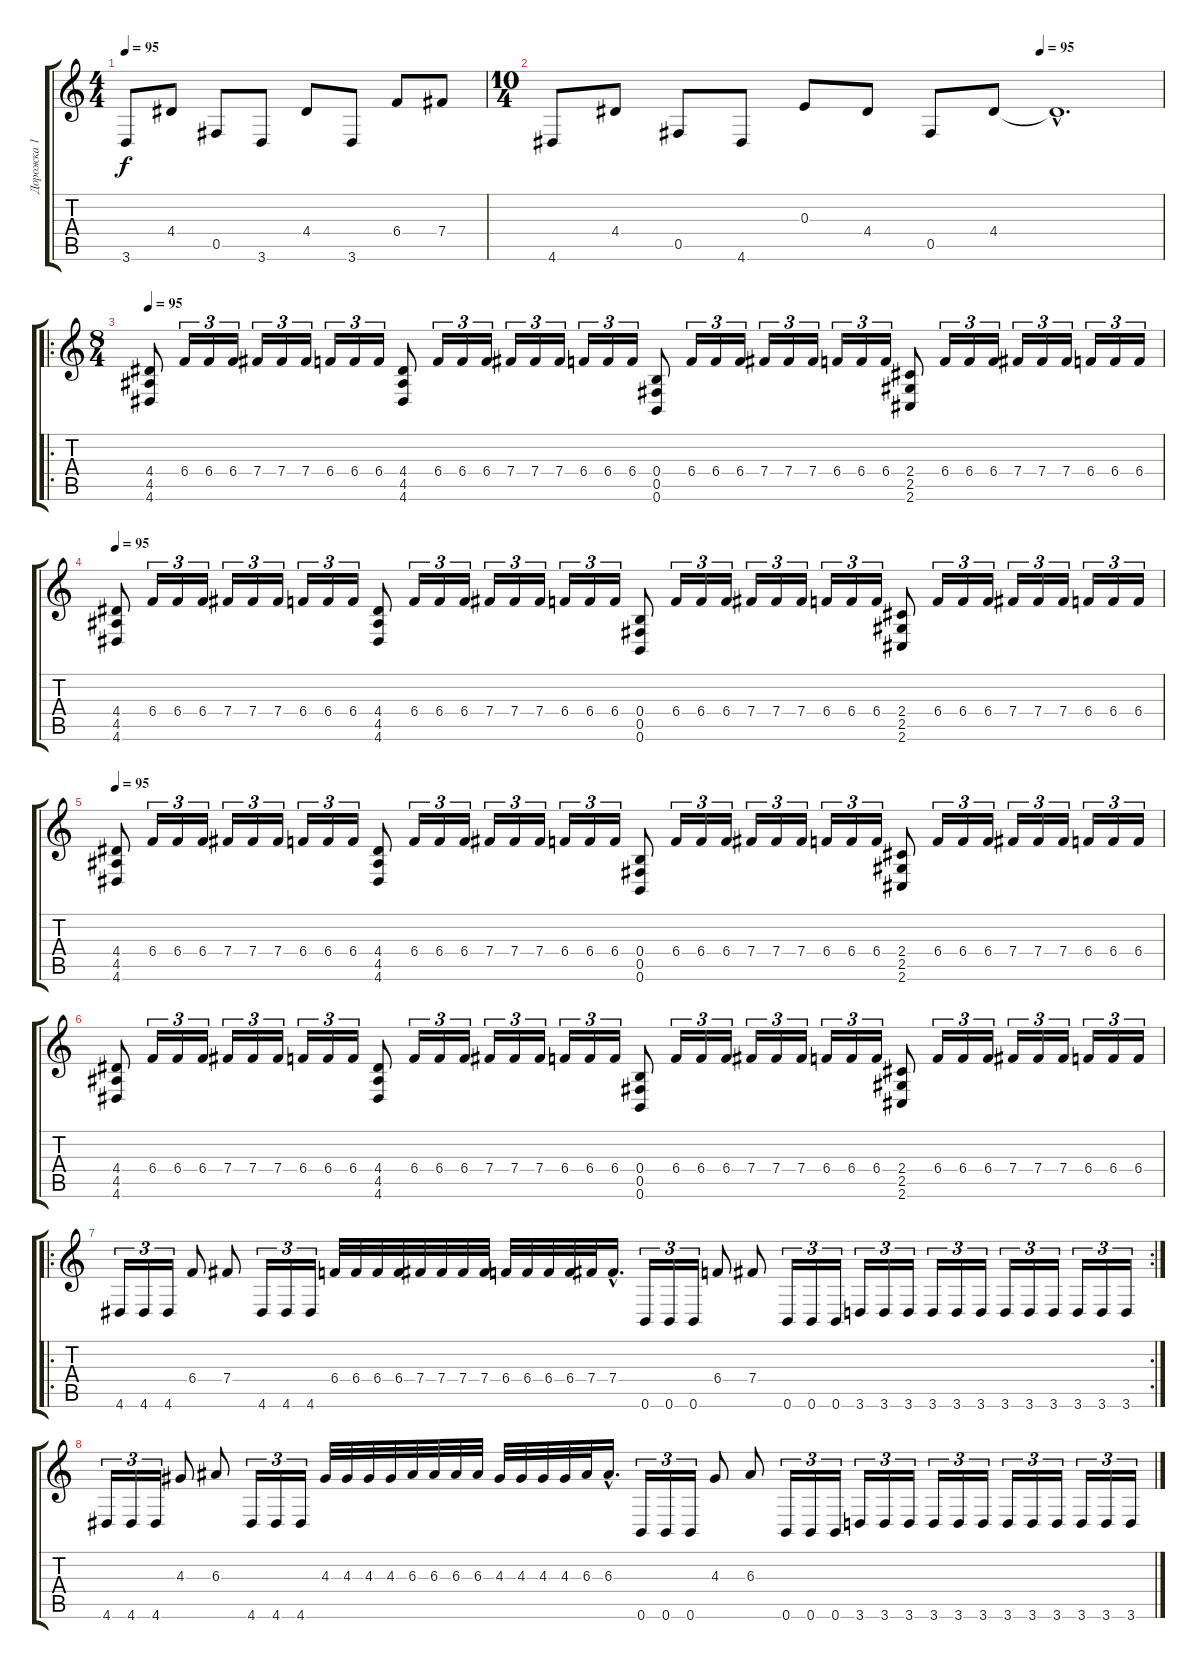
\track ("Дорожка 1" "Дорожка 1") {instrument electricguitarclean}
\staff {score tabs}
\tuning (Db4 Ab3 E3 B2 Gb2 B1) {hide}
\ts (4 4)
\tempo 95
\clef g2
\ks c
3.6.8{dy f} 4.4.8 0.5.8 3.6.8 4.4.8 3.6.8 6.4.8 7.4.8 |
\ts (10 4)
\tempo (95 0.8)
4.6.8 4.4.8 0.5.8 4.6.8 0.3.8 4.4.8 0.5.8 4.4.8 4.4{hac t}.1{d} |
\ro
\ts (8 4)
\tempo 100
\tempo 95
(4.4 4.5 4.6).8{instrument distortionguitar} 6.4.16{tu (3 2)} 6.4.16{tu (3 2)} 6.4.16{tu (3 2)} 7.4.16{tu (3 2)} 7.4.16{tu (3 2)} 7.4.16{tu (3 2)} 6.4.16{tu (3 2)} 6.4.16{tu (3 2)} 6.4.16{tu (3 2)} (4.4 4.5 4.6).8 6.4.16{tu (3 2)} 6.4.16{tu (3 2)} 6.4.16{tu (3 2)} 7.4.16{tu (3 2)} 7.4.16{tu (3 2)} 7.4.16{tu (3 2)} 6.4.16{tu (3 2)} 6.4.16{tu (3 2)} 6.4.16{tu (3 2)} (0.4 0.5 0.6).8 6.4.16{tu (3 2)} 6.4.16{tu (3 2)} 6.4.16{tu (3 2)} 7.4.16{tu (3 2)} 7.4.16{tu (3 2)} 7.4.16{tu (3 2)} 6.4.16{tu (3 2)} 6.4.16{tu (3 2)} 6.4.16{tu (3 2)} (2.4 2.5 2.6).8 6.4.16{tu (3 2)} 6.4.16{tu (3 2)} 6.4.16{tu (3 2)} 7.4.16{tu (3 2)} 7.4.16{tu (3 2)} 7.4.16{tu (3 2)} 6.4.16{tu (3 2)} 6.4.16{tu (3 2)} 6.4.16{tu (3 2)} |
\tempo 100
\tempo 95
(4.4 4.5 4.6).8{instrument distortionguitar} 6.4.16{tu (3 2)} 6.4.16{tu (3 2)} 6.4.16{tu (3 2)} 7.4.16{tu (3 2)} 7.4.16{tu (3 2)} 7.4.16{tu (3 2)} 6.4.16{tu (3 2)} 6.4.16{tu (3 2)} 6.4.16{tu (3 2)} (4.4 4.5 4.6).8 6.4.16{tu (3 2)} 6.4.16{tu (3 2)} 6.4.16{tu (3 2)} 7.4.16{tu (3 2)} 7.4.16{tu (3 2)} 7.4.16{tu (3 2)} 6.4.16{tu (3 2)} 6.4.16{tu (3 2)} 6.4.16{tu (3 2)} (0.4 0.5 0.6).8 6.4.16{tu (3 2)} 6.4.16{tu (3 2)} 6.4.16{tu (3 2)} 7.4.16{tu (3 2)} 7.4.16{tu (3 2)} 7.4.16{tu (3 2)} 6.4.16{tu (3 2)} 6.4.16{tu (3 2)} 6.4.16{tu (3 2)} (2.4 2.5 2.6).8 6.4.16{tu (3 2)} 6.4.16{tu (3 2)} 6.4.16{tu (3 2)} 7.4.16{tu (3 2)} 7.4.16{tu (3 2)} 7.4.16{tu (3 2)} 6.4.16{tu (3 2)} 6.4.16{tu (3 2)} 6.4.16{tu (3 2)} |
\tempo 100
\tempo 95
(4.4 4.5 4.6).8{instrument distortionguitar} 6.4.16{tu (3 2)} 6.4.16{tu (3 2)} 6.4.16{tu (3 2)} 7.4.16{tu (3 2)} 7.4.16{tu (3 2)} 7.4.16{tu (3 2)} 6.4.16{tu (3 2)} 6.4.16{tu (3 2)} 6.4.16{tu (3 2)} (4.4 4.5 4.6).8 6.4.16{tu (3 2)} 6.4.16{tu (3 2)} 6.4.16{tu (3 2)} 7.4.16{tu (3 2)} 7.4.16{tu (3 2)} 7.4.16{tu (3 2)} 6.4.16{tu (3 2)} 6.4.16{tu (3 2)} 6.4.16{tu (3 2)} (0.4 0.5 0.6).8 6.4.16{tu (3 2)} 6.4.16{tu (3 2)} 6.4.16{tu (3 2)} 7.4.16{tu (3 2)} 7.4.16{tu (3 2)} 7.4.16{tu (3 2)} 6.4.16{tu (3 2)} 6.4.16{tu (3 2)} 6.4.16{tu (3 2)} (2.4 2.5 2.6).8 6.4.16{tu (3 2)} 6.4.16{tu (3 2)} 6.4.16{tu (3 2)} 7.4.16{tu (3 2)} 7.4.16{tu (3 2)} 7.4.16{tu (3 2)} 6.4.16{tu (3 2)} 6.4.16{tu (3 2)} 6.4.16{tu (3 2)} |
(4.4 4.5 4.6).8{instrument distortionguitar} 6.4.16{tu (3 2)} 6.4.16{tu (3 2)} 6.4.16{tu (3 2)} 7.4.16{tu (3 2)} 7.4.16{tu (3 2)} 7.4.16{tu (3 2)} 6.4.16{tu (3 2)} 6.4.16{tu (3 2)} 6.4.16{tu (3 2)} (4.4 4.5 4.6).8 6.4.16{tu (3 2)} 6.4.16{tu (3 2)} 6.4.16{tu (3 2)} 7.4.16{tu (3 2)} 7.4.16{tu (3 2)} 7.4.16{tu (3 2)} 6.4.16{tu (3 2)} 6.4.16{tu (3 2)} 6.4.16{tu (3 2)} (0.4 0.5 0.6).8 6.4.16{tu (3 2)} 6.4.16{tu (3 2)} 6.4.16{tu (3 2)} 7.4.16{tu (3 2)} 7.4.16{tu (3 2)} 7.4.16{tu (3 2)} 6.4.16{tu (3 2)} 6.4.16{tu (3 2)} 6.4.16{tu (3 2)} (2.4 2.5 2.6).8 6.4.16{tu (3 2)} 6.4.16{tu (3 2)} 6.4.16{tu (3 2)} 7.4.16{tu (3 2)} 7.4.16{tu (3 2)} 7.4.16{tu (3 2)} 6.4.16{tu (3 2)} 6.4.16{tu (3 2)} 6.4.16{tu (3 2)} |
\ro
\rc 2
4.6.16{tu (3 2)} 4.6.16{tu (3 2)} 4.6.16{tu (3 2)} 6.4.8 7.4.8 4.6.16{tu (3 2)} 4.6.16{tu (3 2)} 4.6.16{tu (3 2)} 6.4.32 6.4.32 6.4.32 6.4.32 7.4.32 7.4.32 7.4.32 7.4.32 6.4.32 6.4.32 6.4.32 6.4.32 7.4.32 7.4{hac}.16{d} 0.6.16{tu (3 2)} 0.6.16{tu (3 2)} 0.6.16{tu (3 2)} 6.4.8 7.4.8 0.6.16{tu (3 2)} 0.6.16{tu (3 2)} 0.6.16{tu (3 2)} 3.6.16{tu (3 2)} 3.6.16{tu (3 2)} 3.6.16{tu (3 2)} 3.6.16{tu (3 2)} 3.6.16{tu (3 2)} 3.6.16{tu (3 2)} 3.6.16{tu (3 2)} 3.6.16{tu (3 2)} 3.6.16{tu (3 2)} 3.6.16{tu (3 2)} 3.6.16{tu (3 2)} 3.6.16{tu (3 2)} |
4.6.16{tu (3 2)} 4.6.16{tu (3 2)} 4.6.16{tu (3 2)} 4.3.8 6.3.8 4.6.16{tu (3 2)} 4.6.16{tu (3 2)} 4.6.16{tu (3 2)} 4.3.32 4.3.32 4.3.32 4.3.32 6.3.32 6.3.32 6.3.32 6.3.32 4.3.32 4.3.32 4.3.32 4.3.32 6.3.32 6.3{hac}.16{d} 0.6.16{tu (3 2)} 0.6.16{tu (3 2)} 0.6.16{tu (3 2)} 4.3.8 6.3.8 0.6.16{tu (3 2)} 0.6.16{tu (3 2)} 0.6.16{tu (3 2)} 3.6.16{tu (3 2)} 3.6.16{tu (3 2)} 3.6.16{tu (3 2)} 3.6.16{tu (3 2)} 3.6.16{tu (3 2)} 3.6.16{tu (3 2)} 3.6.16{tu (3 2)} 3.6.16{tu (3 2)} 3.6.16{tu (3 2)} 3.6.16{tu (3 2)} 3.6.16{tu (3 2)} 3.6.16{tu (3 2)}
